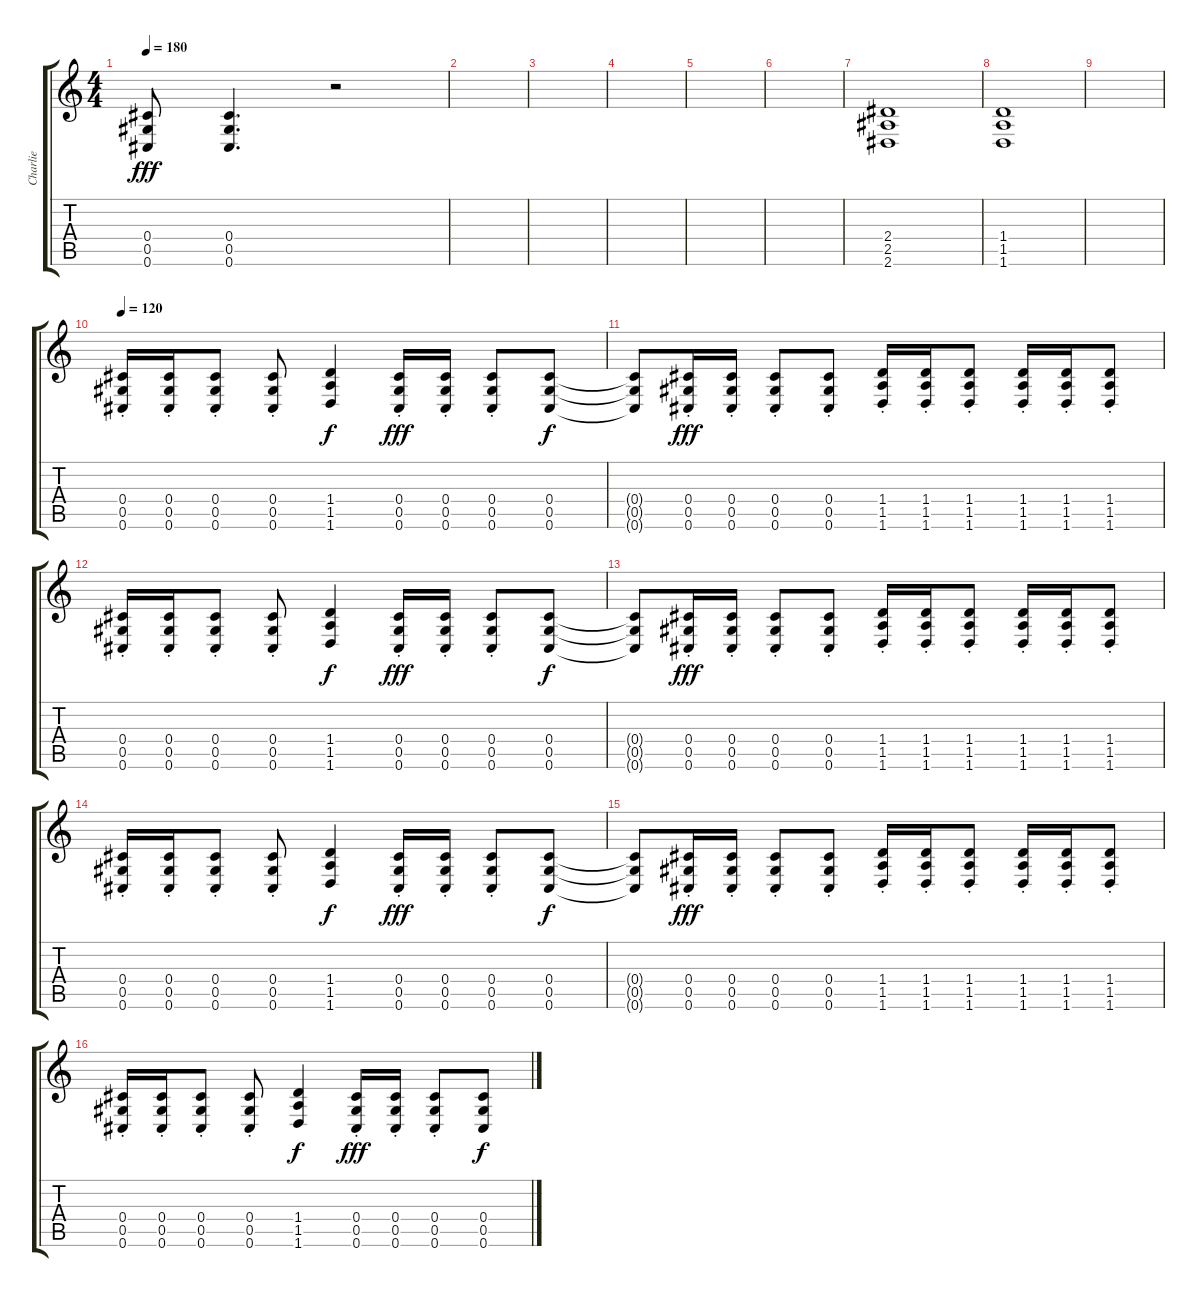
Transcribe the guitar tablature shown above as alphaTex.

\track ("Charlie" "Charlie") {instrument distortionguitar}
\staff {score tabs}
\tuning (Eb4 Bb3 Gb3 Db3 Ab2 Db2) {hide}
\ts (4 4)
\tempo 180
\clef g2
\ks c
(0.4 0.5 0.6).8{dy fff} (0.4 0.5 0.6).4{d} r.2 |
|
|
|
|
|
(2.4 2.5 2.6).1 |
(1.4 1.5 1.6).1 |
|
\tempo 120
(0.4{st} 0.5{st} 0.6{st}).16 (0.4{st} 0.5{st} 0.6{st}).16 (0.4{st} 0.5{st} 0.6{st}).8 (0.4{st} 0.5{st} 0.6{st}).8 (1.4 1.5 1.6).4{dy f} (0.4{st} 0.5{st} 0.6{st}).16{dy fff} (0.4{st} 0.5{st} 0.6{st}).16 (0.4{st} 0.5{st} 0.6{st}).8 (0.4 0.5 0.6).8{dy f} |
(0.4{t} 0.5{t} 0.6{t}).8 (0.4{st} 0.5{st} 0.6{st}).16{dy fff} (0.4{st} 0.5{st} 0.6{st}).16 (0.4{st} 0.5{st} 0.6{st}).8 (0.4{st} 0.5{st} 0.6{st}).8 (1.4{st} 1.5{st} 1.6{st}).16 (1.4{st} 1.5{st} 1.6{st}).16 (1.4{st} 1.5{st} 1.6{st}).8 (1.4{st} 1.5{st} 1.6{st}).16 (1.4{st} 1.5{st} 1.6{st}).16 (1.4{st} 1.5{st} 1.6{st}).8 |
(0.4{st} 0.5{st} 0.6{st}).16 (0.4{st} 0.5{st} 0.6{st}).16 (0.4{st} 0.5{st} 0.6{st}).8 (0.4{st} 0.5{st} 0.6{st}).8 (1.4 1.5 1.6).4{dy f} (0.4{st} 0.5{st} 0.6{st}).16{dy fff} (0.4{st} 0.5{st} 0.6{st}).16 (0.4{st} 0.5{st} 0.6{st}).8 (0.4 0.5 0.6).8{dy f} |
(0.4{t} 0.5{t} 0.6{t}).8 (0.4{st} 0.5{st} 0.6{st}).16{dy fff} (0.4{st} 0.5{st} 0.6{st}).16 (0.4{st} 0.5{st} 0.6{st}).8 (0.4{st} 0.5{st} 0.6{st}).8 (1.4{st} 1.5{st} 1.6{st}).16 (1.4{st} 1.5{st} 1.6{st}).16 (1.4{st} 1.5{st} 1.6{st}).8 (1.4{st} 1.5{st} 1.6{st}).16 (1.4{st} 1.5{st} 1.6{st}).16 (1.4{st} 1.5{st} 1.6{st}).8 |
(0.4{st} 0.5{st} 0.6{st}).16 (0.4{st} 0.5{st} 0.6{st}).16 (0.4{st} 0.5{st} 0.6{st}).8 (0.4{st} 0.5{st} 0.6{st}).8 (1.4 1.5 1.6).4{dy f} (0.4{st} 0.5{st} 0.6{st}).16{dy fff} (0.4{st} 0.5{st} 0.6{st}).16 (0.4{st} 0.5{st} 0.6{st}).8 (0.4 0.5 0.6).8{dy f} |
(0.4{t} 0.5{t} 0.6{t}).8 (0.4{st} 0.5{st} 0.6{st}).16{dy fff} (0.4{st} 0.5{st} 0.6{st}).16 (0.4{st} 0.5{st} 0.6{st}).8 (0.4{st} 0.5{st} 0.6{st}).8 (1.4{st} 1.5{st} 1.6{st}).16 (1.4{st} 1.5{st} 1.6{st}).16 (1.4{st} 1.5{st} 1.6{st}).8 (1.4{st} 1.5{st} 1.6{st}).16 (1.4{st} 1.5{st} 1.6{st}).16 (1.4{st} 1.5{st} 1.6{st}).8 |
(0.4{st} 0.5{st} 0.6{st}).16 (0.4{st} 0.5{st} 0.6{st}).16 (0.4{st} 0.5{st} 0.6{st}).8 (0.4{st} 0.5{st} 0.6{st}).8 (1.4 1.5 1.6).4{dy f} (0.4{st} 0.5{st} 0.6{st}).16{dy fff} (0.4{st} 0.5{st} 0.6{st}).16 (0.4{st} 0.5{st} 0.6{st}).8 (0.4 0.5 0.6).8{dy f}
